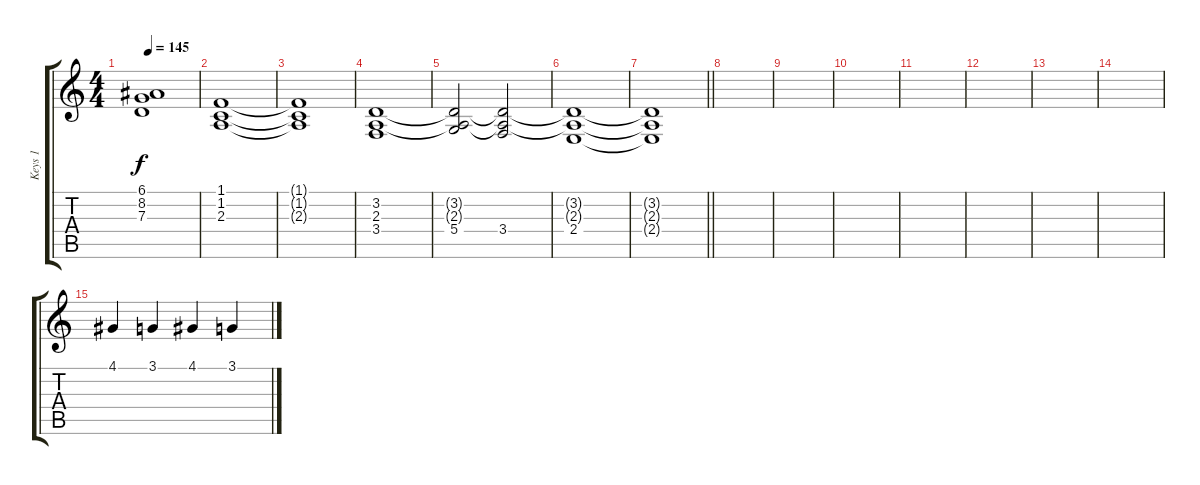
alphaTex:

\track ("Keys 1" "Keys 1") {instrument stringensemble1}
\staff {score tabs}
\tuning (E4 B3 G3 D3 A2 E2) {hide}
\ts (4 4)
\tempo 145
\clef g2
\ks c
(6.1{t} 8.2{t} 7.3{t}).1{dy f} |
(1.1 1.2 2.3).1 |
(1.1{t} 1.2{t} 2.3{t}).1 |
(3.2 2.3 3.4).1 |
(3.2{t} 2.3{t} 5.4).2 (3.2{t} 2.3{t} 3.4).2 |
(3.2{t} 2.3{t} 2.4).1 |
\barLineRight lightlight
(3.2{t} 2.3{t} 2.4{t}).1 |
|
|
|
|
|
|
|
4.1.4{instrument lead5charang} 3.1.4 4.1.4 3.1.4
